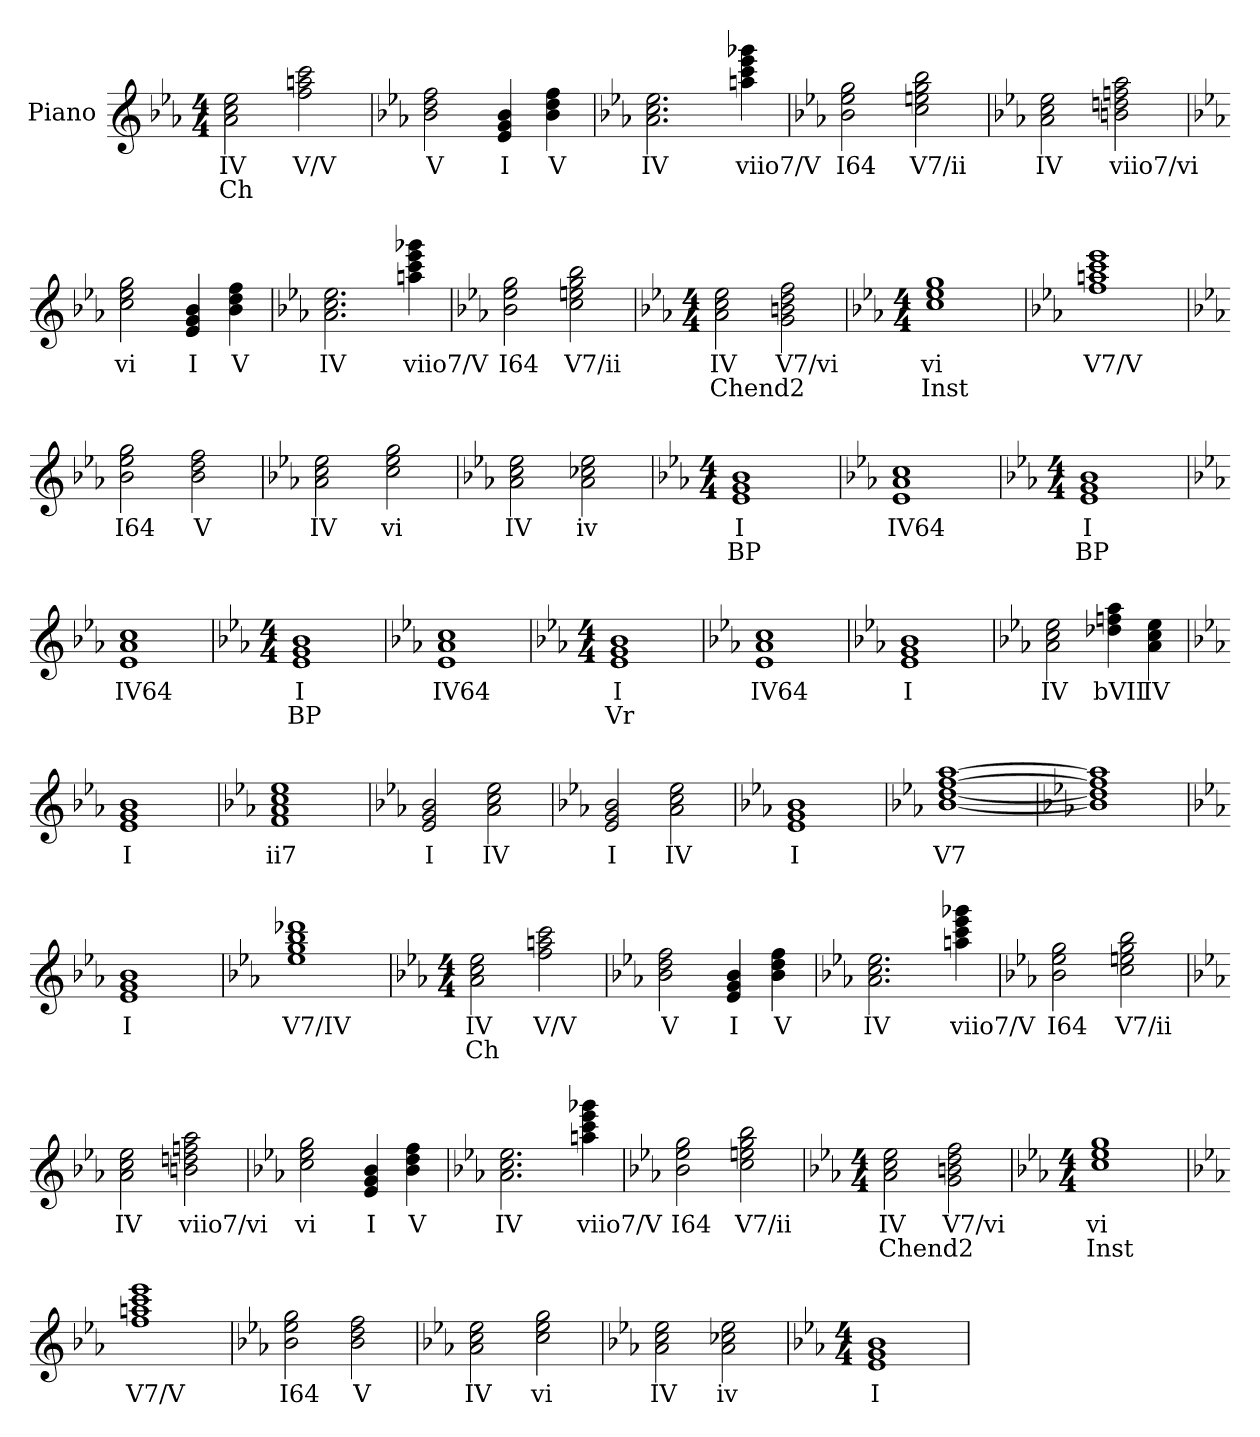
**kern	**text	**text
*part1	*part1	*part1
*staff1	*staff1	*staff1
*I"Piano	*	*
*I'Pno	*	*
*k[b-e-a-]	*	*
*E-:	*	*
*M4/4	*	*
=	=	=
2a- 2cc 2ee-	IV	Ch
2ff 2aan 2ccc	V/V	.
=	=	=
*k[b-e-a-]	*	*
*E-:	*	*
2b- 2dd 2ff	V	.
4e- 4g 4b-	I	.
4b- 4dd 4ff	V	.
=	=	=
*k[b-e-a-]	*	*
*E-:	*	*
2.a- 2.cc 2.ee-	IV	.
4aan 4ccc 4eee- 4ggg-X	viio7/V	.
=	=	=
*k[b-e-a-]	*	*
*E-:	*	*
2b- 2ee- 2gg	I64	.
2cc 2een 2gg 2bb-	V7/ii	.
=	=	=
*k[b-e-a-]	*	*
*E-:	*	*
2a- 2cc 2ee-	IV	.
2bn 2ddn 2ffn 2aa-	viio7/vi	.
=	=	=
*k[b-e-a-]	*	*
*E-:	*	*
2cc 2ee- 2gg	vi	.
4e- 4g 4b-	I	.
4b- 4dd 4ff	V	.
=	=	=
*k[b-e-a-]	*	*
*E-:	*	*
2.a- 2.cc 2.ee-	IV	.
4aan 4ccc 4eee- 4ggg-X	viio7/V	.
=	=	=
*k[b-e-a-]	*	*
*E-:	*	*
2b- 2ee- 2gg	I64	.
2cc 2een 2gg 2bb-	V7/ii	.
=	=	=
*k[b-e-a-]	*	*
*E-:	*	*
*M4/4	*	*
2a- 2cc 2ee-	IV	Chend2
2g 2bn 2dd 2ff	V7/vi	.
=	=	=
*k[b-e-a-]	*	*
*E-:	*	*
*M4/4	*	*
1cc 1ee- 1gg	vi	Inst
=	=	=
*k[b-e-a-]	*	*
*E-:	*	*
1ff 1aan 1ccc 1eee-	V7/V	.
=	=	=
*k[b-e-a-]	*	*
*E-:	*	*
2b- 2ee- 2gg	I64	.
2b- 2dd 2ff	V	.
=	=	=
*k[b-e-a-]	*	*
*E-:	*	*
2a- 2cc 2ee-	IV	.
2cc 2ee- 2gg	vi	.
=	=	=
*k[b-e-a-]	*	*
*E-:	*	*
2a- 2cc 2ee-	IV	.
2a- 2cc-X 2ee-	iv	.
=	=	=
*k[b-e-a-]	*	*
*E-:	*	*
*M4/4	*	*
1e- 1g 1b-	I	BP
=	=	=
*k[b-e-a-]	*	*
*E-:	*	*
1e- 1a- 1cc	IV64	.
=	=	=
*k[b-e-a-]	*	*
*E-:	*	*
*M4/4	*	*
1e- 1g 1b-	I	BP
=	=	=
*k[b-e-a-]	*	*
*E-:	*	*
1e- 1a- 1cc	IV64	.
=	=	=
*k[b-e-a-]	*	*
*E-:	*	*
*M4/4	*	*
1e- 1g 1b-	I	BP
=	=	=
*k[b-e-a-]	*	*
*E-:	*	*
1e- 1a- 1cc	IV64	.
=	=	=
*k[b-e-a-]	*	*
*E-:	*	*
*M4/4	*	*
1e- 1g 1b-	I	Vr
=	=	=
*k[b-e-a-]	*	*
*E-:	*	*
1e- 1a- 1cc	IV64	.
=	=	=
*k[b-e-a-]	*	*
*E-:	*	*
1e- 1g 1b-	I	.
=	=	=
*k[b-e-a-]	*	*
*E-:	*	*
2a- 2cc 2ee-	IV	.
4dd-X 4ffn 4aa-	bVII	.
4a- 4cc 4ee-	IV	.
=	=	=
*k[b-e-a-]	*	*
*E-:	*	*
1e- 1g 1b-	I	.
=	=	=
*k[b-e-a-]	*	*
*E-:	*	*
1f 1a- 1cc 1ee-	ii7	.
=	=	=
*k[b-e-a-]	*	*
*E-:	*	*
2e- 2g 2b-	I	.
2a- 2cc 2ee-	IV	.
=	=	=
*k[b-e-a-]	*	*
*E-:	*	*
2e- 2g 2b-	I	.
2a- 2cc 2ee-	IV	.
=	=	=
*k[b-e-a-]	*	*
*E-:	*	*
1e- 1g 1b-	I	.
=	=	=
*k[b-e-a-]	*	*
*E-:	*	*
[1b- [1dd [1ff [1aa-	V7	.
=	=	=
*k[b-e-a-]	*	*
*E-:	*	*
1b-] 1dd] 1ff] 1aa-]	.	.
=	=	=
*k[b-e-a-]	*	*
*E-:	*	*
1e- 1g 1b-	I	.
=	=	=
*k[b-e-a-]	*	*
*E-:	*	*
1ee- 1gg 1bb- 1ddd-X	V7/IV	.
=	=	=
*k[b-e-a-]	*	*
*E-:	*	*
*M4/4	*	*
2a- 2cc 2ee-	IV	Ch
2ff 2aan 2ccc	V/V	.
=	=	=
*k[b-e-a-]	*	*
*E-:	*	*
2b- 2dd 2ff	V	.
4e- 4g 4b-	I	.
4b- 4dd 4ff	V	.
=	=	=
*k[b-e-a-]	*	*
*E-:	*	*
2.a- 2.cc 2.ee-	IV	.
4aan 4ccc 4eee- 4ggg-X	viio7/V	.
=	=	=
*k[b-e-a-]	*	*
*E-:	*	*
2b- 2ee- 2gg	I64	.
2cc 2een 2gg 2bb-	V7/ii	.
=	=	=
*k[b-e-a-]	*	*
*E-:	*	*
2a- 2cc 2ee-	IV	.
2bn 2ddn 2ffn 2aa-	viio7/vi	.
=	=	=
*k[b-e-a-]	*	*
*E-:	*	*
2cc 2ee- 2gg	vi	.
4e- 4g 4b-	I	.
4b- 4dd 4ff	V	.
=	=	=
*k[b-e-a-]	*	*
*E-:	*	*
2.a- 2.cc 2.ee-	IV	.
4aan 4ccc 4eee- 4ggg-X	viio7/V	.
=	=	=
*k[b-e-a-]	*	*
*E-:	*	*
2b- 2ee- 2gg	I64	.
2cc 2een 2gg 2bb-	V7/ii	.
=	=	=
*k[b-e-a-]	*	*
*E-:	*	*
*M4/4	*	*
2a- 2cc 2ee-	IV	Chend2
2g 2bn 2dd 2ff	V7/vi	.
=	=	=
*k[b-e-a-]	*	*
*E-:	*	*
*M4/4	*	*
1cc 1ee- 1gg	vi	Inst
=	=	=
*k[b-e-a-]	*	*
*E-:	*	*
1ff 1aan 1ccc 1eee-	V7/V	.
=	=	=
*k[b-e-a-]	*	*
*E-:	*	*
2b- 2ee- 2gg	I64	.
2b- 2dd 2ff	V	.
=	=	=
*k[b-e-a-]	*	*
*E-:	*	*
2a- 2cc 2ee-	IV	.
2cc 2ee- 2gg	vi	.
=	=	=
*k[b-e-a-]	*	*
*E-:	*	*
2a- 2cc 2ee-	IV	.
2a- 2cc-X 2ee-	iv	.
=	=	=
*k[b-e-a-]	*	*
*E-:	*	*
*M4/4	*	*
1e- 1g 1b-	I	.
=	=	=
*-	*-	*-
